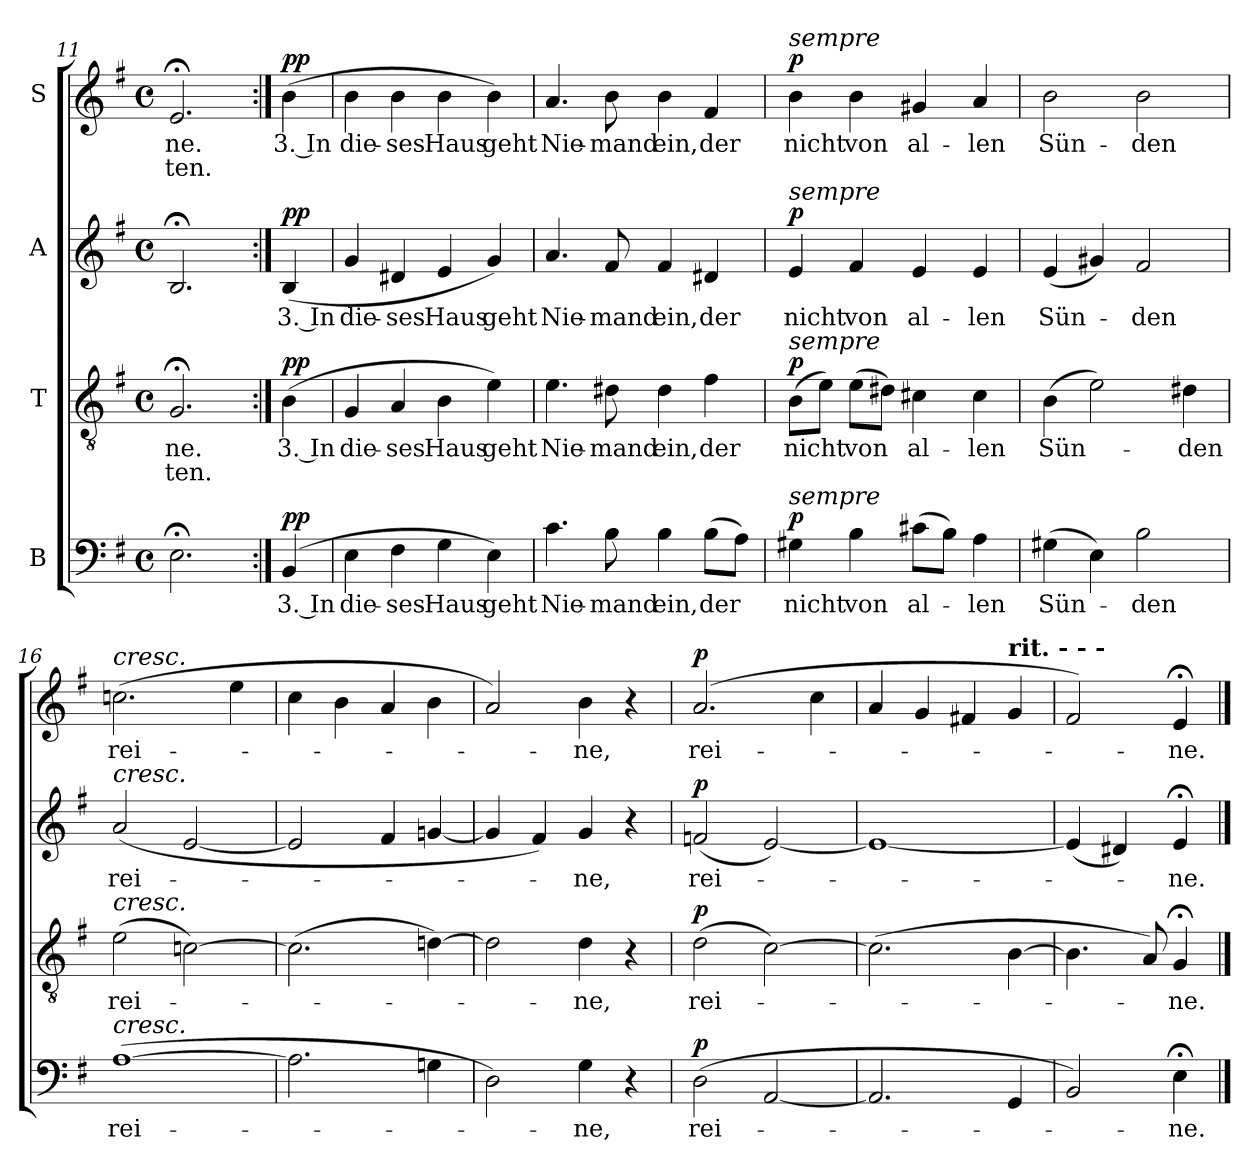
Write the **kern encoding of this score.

**kern	**text	**dynam	**kern	**text	**text	**dynam	**kern	**text	**dynam	**kern	**text	**text	**dynam
*part4	*part4	*part4	*part3	*part3	*part3	*part3	*part2	*part2	*part2	*part1	*part1	*part1	*part1
*staff4	*staff4	*staff4	*staff3	*staff3	*staff3	*staff3	*staff2	*staff2	*staff2	*staff1	*staff1	*staff1	*staff1
*I"B	*	*	*I"T	*	*	*	*I"A	*	*	*I"S	*	*	*
*clefF4	*	*	*clefGv2	*	*	*	*clefG2	*	*	*clefG2	*	*	*
*k[f#]	*	*	*k[f#]	*	*	*	*k[f#]	*	*	*k[f#]	*	*	*
*M4/4	*	*	*M4/4	*	*	*	*M4/4	*	*	*M4/4	*	*	*
*met(c)	*	*	*met(c)	*	*	*	*met(c)	*	*	*met(c)	*	*	*
=11	=11	=11	=11	=11	=11	=11	=11	=11	=11	=11	=11	=11	=11
2.E;<\	.	.	2.G;</	-ne.	-ten.	.	2.B;</	.	.	2.e;</	-ne.	-ten.	.
!!LO:PB:g=z
=11X2:|!	=11X2:|!	=11X2:|!	=11X2:|!	=11X2:|!	=11X2:|!	=11X2:|!	=11X2:|!	=11X2:|!	=11X2:|!	=11X2:|!	=11X2:|!	=11X2:|!	=11X2:|!
!	!	!LO:DY:a	!	!	!	!LO:DY:a	!	!	!LO:DY:a	!	!	!	!LO:DY:a
(4BB/	3. In	pp	(4B\	3. In	.	pp	(4B/	3. In	pp	(4b\	3. In	.	pp
=12	=12	=12	=12	=12	=12	=12	=12	=12	=12	=12	=12	=12	=12
4E\	die-	.	4G/	die-	.	.	4g/	die-	.	4b\	die-	.	.
4F#\	-ses	.	4A/	-ses	.	.	4d#X/	-ses	.	4b\	-ses	.	.
4G\	Haus	.	4B\	Haus	.	.	4e/	Haus	.	4b\	Haus	.	.
4E\)	geht	.	4e\)	geht	.	.	4g/)	geht	.	4b\)	geht	.	.
=13	=13	=13	=13	=13	=13	=13	=13	=13	=13	=13	=13	=13	=13
4.c\	Nie-	.	4.e\	Nie-	.	.	4.a/	Nie-	.	4.a/	Nie-	.	.
8B\	-mand	.	8d#X\	-mand	.	.	8f#/	-mand	.	8b\	-mand	.	.
4B\	ein,	.	4d#\	ein,	.	.	4f#/	ein,	.	4b\	ein,	.	.
(8B\L	der	.	4f#\	der	.	.	4d#X/	der	.	4f#/	der	.	.
8A\J)	.	.	.	.	.	.	.	.	.	.	.	.	.
!!LO:LB:g=z
=14	=14	=14	=14	=14	=14	=14	=14	=14	=14	=14	=14	=14	=14
!	!	!	!	!	!	!	!	!	!	!LO:TX:a:i:t=sempre	!	!	!
!	!	!	!	!	!	!	!LO:TX:a:i:t=sempre	!	!	!	!	!	!
!	!	!	!LO:TX:a:i:t=sempre	!	!	!	!	!	!	!	!	!	!
!LO:TX:a:i:t=sempre	!	!	!	!	!	!	!	!	!	!	!	!	!
!	!	!LO:DY:a	!	!	!	!LO:DY:a	!	!	!LO:DY:a	!	!	!	!LO:DY:a
4G#X\	nicht	p	(8B\L	nicht	.	p	4e/	nicht	p	4b\	nicht	.	p
.	.	.	8e\J)	.	.	.	.	.	.	.	.	.	.
4B\	von	.	(8e\L	von	.	.	4f#/	von	.	4b\	von	.	.
.	.	.	8d#X\J)	.	.	.	.	.	.	.	.	.	.
(8c#X\L	al-	.	4c#X\	al-	.	.	4e/	al-	.	4g#X/	al-	.	.
8B\J)	.	.	.	.	.	.	.	.	.	.	.	.	.
4A\	-len	.	4c#\	-len	.	.	4e/	-len	.	4a/	-len	.	.
=15	=15	=15	=15	=15	=15	=15	=15	=15	=15	=15	=15	=15	=15
(4G#X\	Sün-	.	(4B\	Sün-	.	.	(4e/	Sün-	.	2b\	Sün-	.	.
4E\)	.	.	2e\)	.	.	.	4g#X/)	.	.	.	.	.	.
2B\	-den	.	.	.	.	.	2f#/	-den	.	2b\	-den	.	.
.	.	.	4d#X\	-den	.	.	.	.	.	.	.	.	.
=16	=16	=16	=16	=16	=16	=16	=16	=16	=16	=16	=16	=16	=16
!	!	!	!	!	!	!	!	!	!	!LO:TX:a:i:t=cresc.	!	!	!
!	!	!	!	!	!	!	!LO:TX:a:i:t=cresc.	!	!	!	!	!	!
!	!	!	!LO:TX:a:i:t=cresc.	!	!	!	!	!	!	!	!	!	!
!LO:TX:a:i:t=cresc.	!	!	!	!	!	!	!	!	!	!	!	!	!
([1A	rei-	.	(2e\	rei-	.	.	(2a/	rei-	.	(2.ccn\	rei-	.	.
.	.	.	[2cn\)	.	.	.	[2e/	.	.	.	.	.	.
.	.	.	.	.	.	.	.	.	.	4ee\	.	.	.
=17	=17	=17	=17	=17	=17	=17	=17	=17	=17	=17	=17	=17	=17
2.A\]	.	.	(2.c\]	.	.	.	2e/]	.	.	4cc\	.	.	.
.	.	.	.	.	.	.	.	.	.	4b\	.	.	.
.	.	.	.	.	.	.	4f#/	.	.	4a/	.	.	.
4Gn\	.	.	[4dn\)	.	.	.	[4gn/	.	.	4b\	.	.	.
!!LO:LB:g=z
=18	=18	=18	=18	=18	=18	=18	=18	=18	=18	=18	=18	=18	=18
2D\)	.	.	2d\]	.	.	.	4g/]	.	.	2a/)	.	.	.
.	.	.	.	.	.	.	4f#/)	.	.	.	.	.	.
4G\	-ne,	.	4d\	-ne,	.	.	4g/	-ne,	.	4b\	-ne,	.	.
4r	.	.	4r	.	.	.	4r	.	.	4r	.	.	.
=19	=19	=19	=19	=19	=19	=19	=19	=19	=19	=19	=19	=19	=19
!	!	!LO:DY:a	!	!	!	!LO:DY:a	!	!	!LO:DY:a	!	!	!	!LO:DY:a
(2D\	rei-	p	(2d\	rei-	.	p	(>2fn/	rei-	p	(2.a/	rei-	.	p
[2AA/	.	.	[2c\)	.	.	.	[2e/)	.	.	.	.	.	.
.	.	.	.	.	.	.	.	.	.	4cc\	.	.	.
=20	=20	=20	=20	=20	=20	=20	=20	=20	=20	=20	=20	=20	=20
2.AA/]	.	.	(2.c\]	.	.	.	1e_	.	.	4a/	.	.	.
.	.	.	.	.	.	.	.	.	.	4g/	.	.	.
.	.	.	.	.	.	.	.	.	.	4f#X/	.	.	.
!	!	!	!	!	!	!	!	!	!	!LO:TX:a:B:t=rit.      -      -      -	!	!	!
4GG/	.	.	[4B\	.	.	.	.	.	.	4g/	.	.	.
=21	=21	=21	=21	=21	=21	=21	=21	=21	=21	=21	=21	=21	=21
2BB/)	.	.	4.B\]	.	.	.	(4e/]	.	.	2f#/)	.	.	.
.	.	.	.	.	.	.	4d#X/)	.	.	.	.	.	.
.	.	.	8A/)	.	.	.	.	.	.	.	.	.	.
4E;<\	-ne.	.	4G;</	-ne.	.	.	4e;</	-ne.	.	4e;</	-ne.	.	.
==	==	==	==	==	==	==	==	==	==	==	==	==	==
*-	*-	*-	*-	*-	*-	*-	*-	*-	*-	*-	*-	*-	*-
